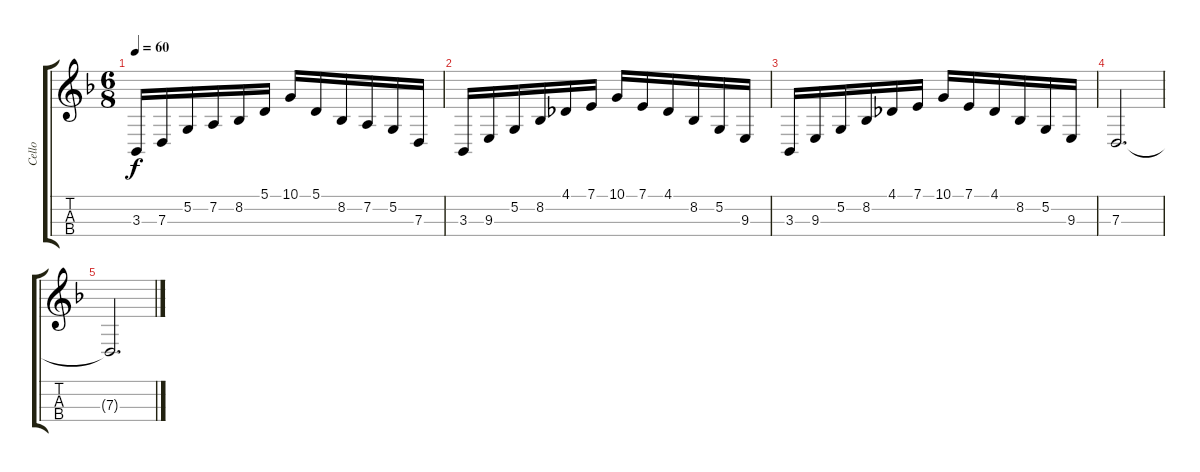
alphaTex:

\track ("Cello" "Cello") {instrument stringensemble1}
\staff {score tabs}
\tuning (A3 D3 G2 C2) {hide}
\ts (6 8)
\tempo 60
\clef g2
\ks dminor
3.3.16{dy f} 7.3.16 5.2.16 7.2.16 8.2.16 5.1.16 10.1.16 5.1.16 8.2.16 7.2.16 5.2.16 7.3.16 |
3.3.16 9.3.16 5.2.16 8.2.16 4.1.16 7.1.16 10.1.16 7.1.16 4.1.16 8.2.16 5.2.16 9.3.16 |
3.3.16 9.3.16 5.2.16 8.2.16 4.1.16 7.1.16 10.1.16 7.1.16 4.1.16 8.2.16 5.2.16 9.3.16 |
7.3.2{d volume 0} |
7.3{t}.2{d}
